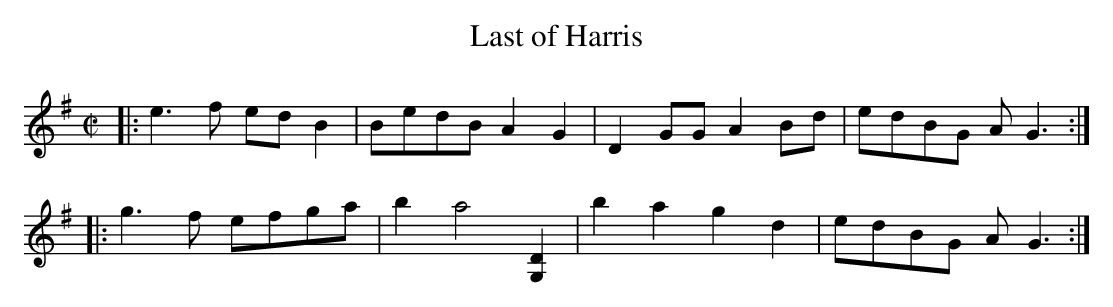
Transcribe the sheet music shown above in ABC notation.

X:1
T: Last of Harris
M: C|
L: 1/8
K: G
|: e3f edB2 | BedB A2G2 | D2GG A2Bd | edBG AG3 :|
|: g3f efga | b2a4[G,2D2 ]| b2a2g2d2 | edBG AG3 :|]
